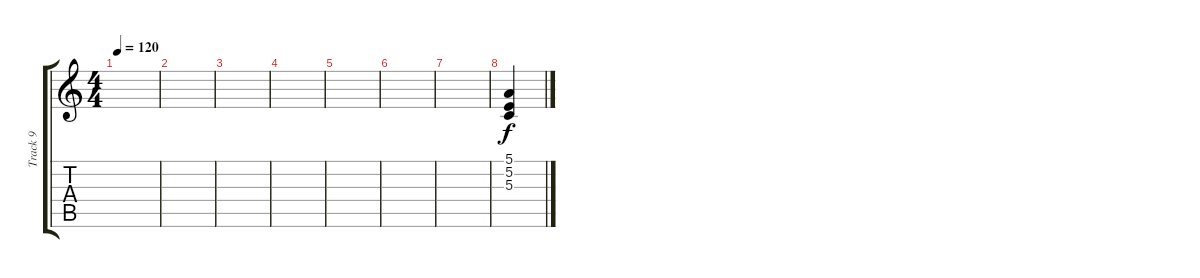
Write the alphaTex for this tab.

\track ("Track 9" "Track 9") {instrument bagpipe}
\staff {score tabs}
\tuning (E4 B3 G3 D3 A2 E2) {hide}
\ts (4 4)
\tempo 120
\clef g2
\ks c
|
|
|
|
|
|
|
(5.1 5.2 5.3).4
